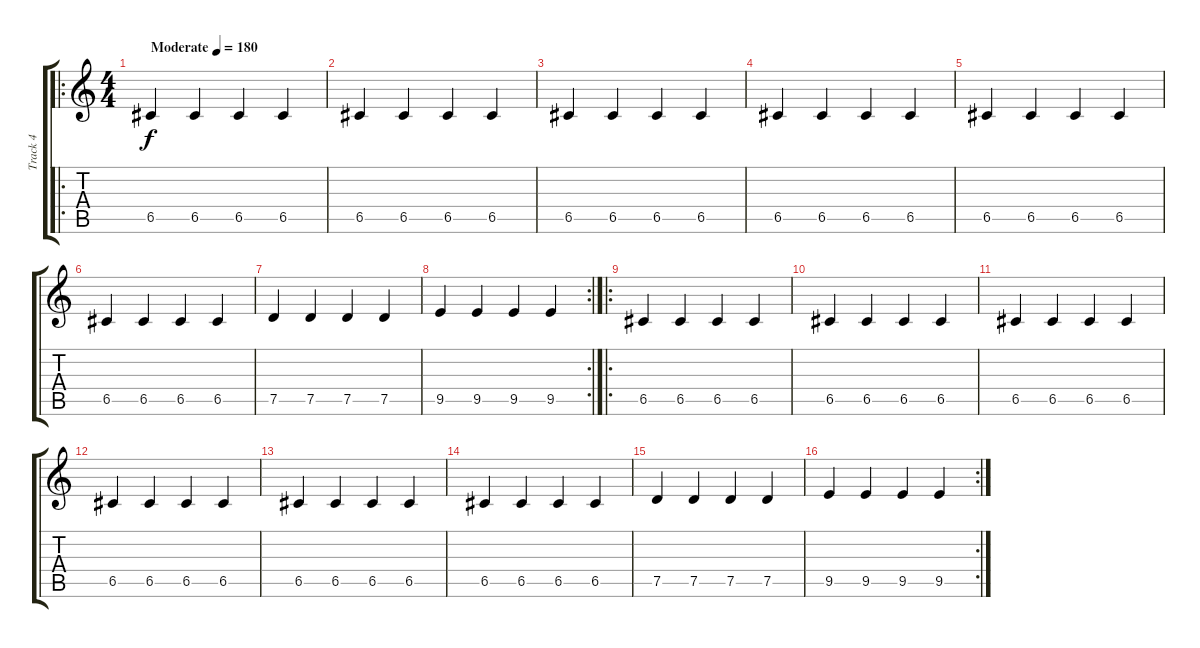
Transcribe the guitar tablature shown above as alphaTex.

\track ("Track 4" "Track 4") {instrument electricbassfinger}
\staff {score tabs}
\tuning (D4 A3 F3 C3 G2 C2) {hide}
\ro
\ts (4 4)
\tempo (180 "Moderate")
\clef g2
\ks c
6.5.4{dy f instrument electricbassfinger} 6.5.4 6.5.4 6.5.4 |
6.5.4 6.5.4 6.5.4 6.5.4 |
6.5.4 6.5.4 6.5.4 6.5.4 |
6.5.4 6.5.4 6.5.4 6.5.4 |
6.5.4 6.5.4 6.5.4 6.5.4 |
6.5.4 6.5.4 6.5.4 6.5.4 |
7.5.4 7.5.4 7.5.4 7.5.4 |
\rc 2
9.5.4 9.5.4 9.5.4 9.5.4 |
\ro
6.5.4 6.5.4 6.5.4 6.5.4 |
6.5.4 6.5.4 6.5.4 6.5.4 |
6.5.4 6.5.4 6.5.4 6.5.4 |
6.5.4 6.5.4 6.5.4 6.5.4 |
6.5.4 6.5.4 6.5.4 6.5.4 |
6.5.4 6.5.4 6.5.4 6.5.4 |
7.5.4 7.5.4 7.5.4 7.5.4 |
\rc 2
9.5.4 9.5.4 9.5.4 9.5.4
